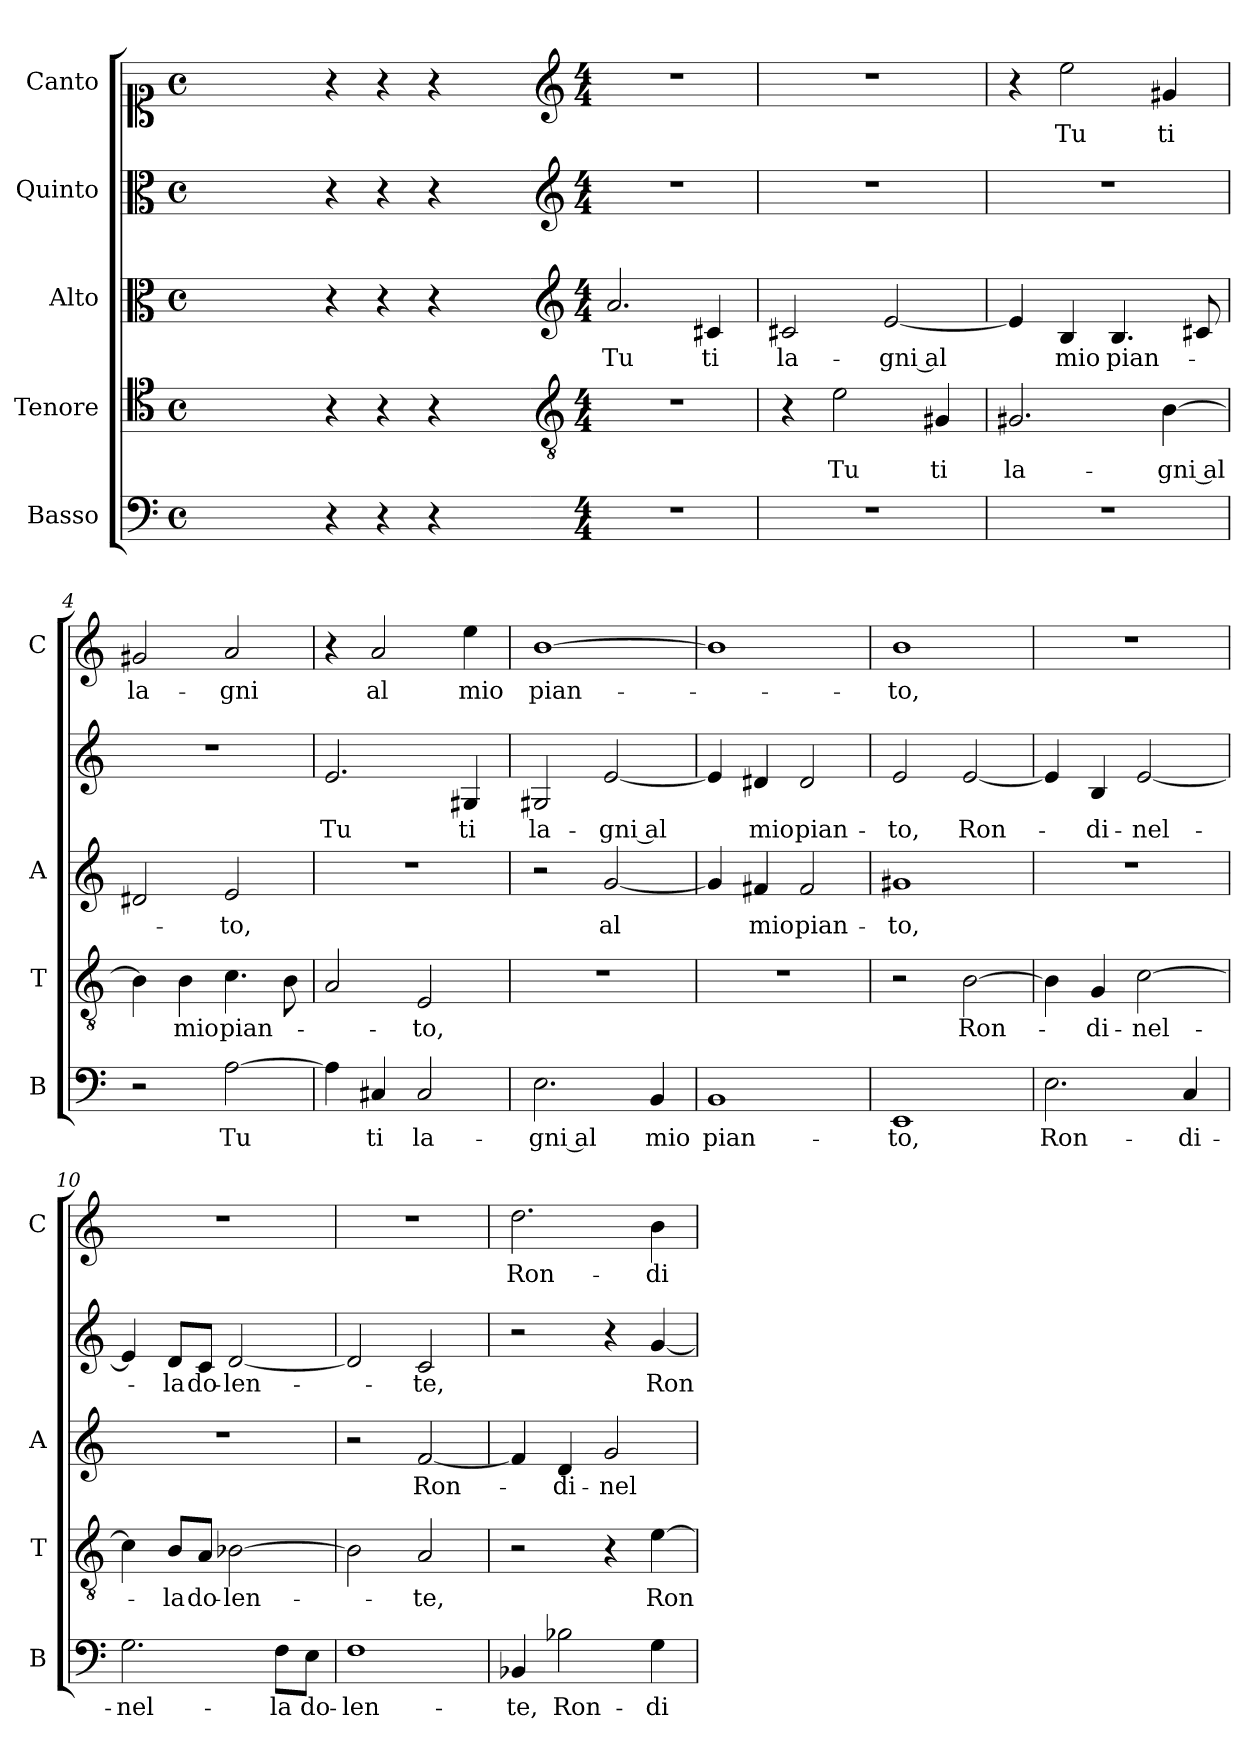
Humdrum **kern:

**kern	**text	**kern	**text	**kern	**text	**kern	**text	**kern	**text
*part5	*part5	*part4	*part4	*part3	*part3	*part2	*part2	*part1	*part1
*staff5	*staff5	*staff4	*staff4	*staff3	*staff3	*staff2	*staff2	*staff1	*staff1
*I"Basso	*	*I"Tenore	*	*I"Alto	*	*I"Quinto	*	*I"Canto	*
*I'B	*	*I'T	*	*I'A	*	*	*	*I'C	*
*clefF4	*	*clefC4	*	*clefC3	*	*clefC3	*	*clefC1	*
*k[]	*	*k[]	*	*k[]	*	*k[]	*	*k[]	*
*C:	*	*C:	*	*C:	*	*C:	*	*C:	*
*M4/4	*	*M4/4	*	*M4/4	*	*M4/4	*	*M4/4	*
*met(c)	*	*met(c)	*	*met(c)	*	*met(c)	*	*met(c)	*
=	=	=	=	=	=	=	=	=	=
1ryy	.	1ryy	.	1ryy	.	1ryy	.	1ryy	.
=1X-	=1X-	=1X-	=1X-	=1X-	=1X-	=1X-	=1X-	=1X-	=1X-
4r	.	4r	.	4r	.	4r	.	4r	.
4r	.	4r	.	4r	.	4r	.	4r	.
4r	.	4r	.	4r	.	4r	.	4r	.
4ryy	.	4ryy	.	4ryy	.	4ryy	.	4ryy	.
=1-	=1-	=1-	=1-	=1-	=1-	=1-	=1-	=1-	=1-
*	*	*clefGv2	*	*clefG2	*	*clefG2	*	*clefG2	*
*M4/4	*	*M4/4	*	*M4/4	*	*M4/4	*	*M4/4	*
!	!	!	!	!	!LO:LY:b	!	!	!	!
1r	.	1r	.	2.a/	Tu	1r	.	1r	.
!	!	!	!	!	!LO:LY:b	!	!	!	!
.	.	.	.	4c#X/	ti	.	.	.	.
=2	=2	=2	=2	=2	=2	=2	=2	=2	=2
!	!	!	!	!	!LO:LY:b	!	!	!	!
1r	.	4r	.	2c#X/	la-	1r	.	1r	.
!	!	!	!LO:LY:b	!	!	!	!	!	!
.	.	2e\	Tu	.	.	.	.	.	.
!	!	!	!	!	!LO:LY:b	!	!	!	!
.	.	.	.	[2e/	-gni al	.	.	.	.
!	!	!	!LO:LY:b	!	!	!	!	!	!
.	.	4G#X/	ti	.	.	.	.	.	.
=3	=3	=3	=3	=3	=3	=3	=3	=3	=3
!	!	!	!LO:LY:b	!	!	!	!	!	!
1r	.	2.G#X/	la-	4e/]	.	1r	.	4r	.
!	!	!	!	!	!LO:LY:b	!	!	!	!LO:LY:b
.	.	.	.	4B/	mio	.	.	2ee\	Tu
!	!	!	!	!	!LO:LY:b	!	!	!	!
.	.	.	.	4.B/	pian-	.	.	.	.
!	!	!	!LO:LY:b	!	!	!	!	!	!LO:LY:b
.	.	[4B\	-gni al	.	.	.	.	4g#X/	ti
.	.	.	.	8c#X/	.	.	.	.	.
=4	=4	=4	=4	=4	=4	=4	=4	=4	=4
!	!	!	!	!	!	!	!	!	!LO:LY:b
2r	.	4B\]	.	2d#X/	.	1r	.	2g#X/	la-
!	!	!	!LO:LY:b	!	!	!	!	!	!
.	.	4B\	mio	.	.	.	.	.	.
!	!LO:LY:b	!	!LO:LY:b	!	!LO:LY:b	!	!	!	!LO:LY:b
[2A\	Tu	4.c\	pian-	2e/	-to,	.	.	2a/	-gni
.	.	8B\	.	.	.	.	.	.	.
=5	=5	=5	=5	=5	=5	=5	=5	=5	=5
!	!	!	!	!	!	!	!LO:LY:b	!	!
4A\]	.	2A/	.	1r	.	2.e/	Tu	4r	.
!	!LO:LY:b	!	!	!	!	!	!	!	!LO:LY:b
4C#X/	ti	.	.	.	.	.	.	2a/	al
!	!LO:LY:b	!	!LO:LY:b	!	!	!	!	!	!
2C#/	la-	2E/	-to,	.	.	.	.	.	.
!	!	!	!	!	!	!	!LO:LY:b	!	!LO:LY:b
.	.	.	.	.	.	4G#X/	ti	4ee\	mio
=6	=6	=6	=6	=6	=6	=6	=6	=6	=6
!	!LO:LY:b	!	!	!	!	!	!LO:LY:b	!	!LO:LY:b
2.E\	-gni al	1r	.	2r	.	2G#X/	la-	[1b	pian-
!	!	!	!	!	!LO:LY:b	!	!LO:LY:b	!	!
.	.	.	.	[2g/	al	[2e/	-gni al	.	.
!	!LO:LY:b	!	!	!	!	!	!	!	!
4BB/	mio	.	.	.	.	.	.	.	.
=7	=7	=7	=7	=7	=7	=7	=7	=7	=7
!	!LO:LY:b	!	!	!	!	!	!	!	!
1BB	pian-	1r	.	4g/]	.	4e/]	.	1b]	.
!	!	!	!	!	!LO:LY:b	!	!LO:LY:b	!	!
.	.	.	.	4f#X/	mio	4d#X/	mio	.	.
!	!	!	!	!	!LO:LY:b	!	!LO:LY:b	!	!
.	.	.	.	2f#/	pian-	2d#/	pian-	.	.
!!LO:LB:g=z
=8	=8	=8	=8	=8	=8	=8	=8	=8	=8
!	!LO:LY:b	!	!	!	!LO:LY:b	!	!LO:LY:b	!	!LO:LY:b
1EE	-to,	2r	.	1g#X	-to,	2e/	-to,	1b	-to,
!	!	!	!LO:LY:b	!	!	!	!LO:LY:b	!	!
.	.	[2B\	Ron-	.	.	[2e/	Ron-	.	.
=9	=9	=9	=9	=9	=9	=9	=9	=9	=9
!	!LO:LY:b	!	!	!	!	!	!	!	!
2.E\	Ron-	4B\]	.	1r	.	4e/]	.	1r	.
!	!	!	!LO:LY:b	!	!	!	!LO:LY:b	!	!
.	.	4G/	-di-	.	.	4B/	-di-	.	.
!	!	!	!LO:LY:b	!	!	!	!LO:LY:b	!	!
.	.	[2c\	-nel-	.	.	[2e/	-nel-	.	.
!	!LO:LY:b	!	!	!	!	!	!	!	!
4C/	-di-	.	.	.	.	.	.	.	.
=10	=10	=10	=10	=10	=10	=10	=10	=10	=10
!	!LO:LY:b	!	!	!	!	!	!	!	!
2.G\	-nel-	4c\]	.	1r	.	4e/]	.	1r	.
!	!	!	!LO:LY:b	!	!	!	!LO:LY:b	!	!
.	.	8B/L	-la	.	.	8d/L	-la	.	.
!	!	!	!LO:LY:b	!	!	!	!LO:LY:b	!	!
.	.	8A/J	do-	.	.	8c/J	do-	.	.
!	!	!	!LO:LY:b	!	!	!	!LO:LY:b	!	!
.	.	[2B-X\	-len-	.	.	[2d/	-len-	.	.
!	!LO:LY:b	!	!	!	!	!	!	!	!
8F\L	-la	.	.	.	.	.	.	.	.
!	!LO:LY:b	!	!	!	!	!	!	!	!
8E\J	do-	.	.	.	.	.	.	.	.
=11	=11	=11	=11	=11	=11	=11	=11	=11	=11
!	!LO:LY:b	!	!	!	!	!	!	!	!
1F	-len-	2B-\]	.	2r	.	2d/]	.	1r	.
!	!	!	!LO:LY:b	!	!LO:LY:b	!	!LO:LY:b	!	!
.	.	2A/	-te,	[2f/	Ron-	2c/	-te,	.	.
=12	=12	=12	=12	=12	=12	=12	=12	=12	=12
!	!LO:LY:b	!	!	!	!	!	!	!	!LO:LY:b
4BB-X/	-te,	2r	.	4f/]	.	2r	.	2.dd\	Ron-
!	!LO:LY:b	!	!	!	!LO:LY:b	!	!	!	!
2B-X\	Ron-	.	.	4d/	-di-	.	.	.	.
!	!	!	!	!	!LO:LY:b	!	!	!	!
.	.	4r	.	2g/	-nel-	4r	.	.	.
!	!LO:LY:b	!	!LO:LY:b	!	!	!	!LO:LY:b	!	!LO:LY:b
4G\	-di-	[4e\	Ron-	.	.	[4g/	Ron-	4b\	-di-
=	=	=	=	=	=	=	=	=	=
*-	*-	*-	*-	*-	*-	*-	*-	*-	*-
